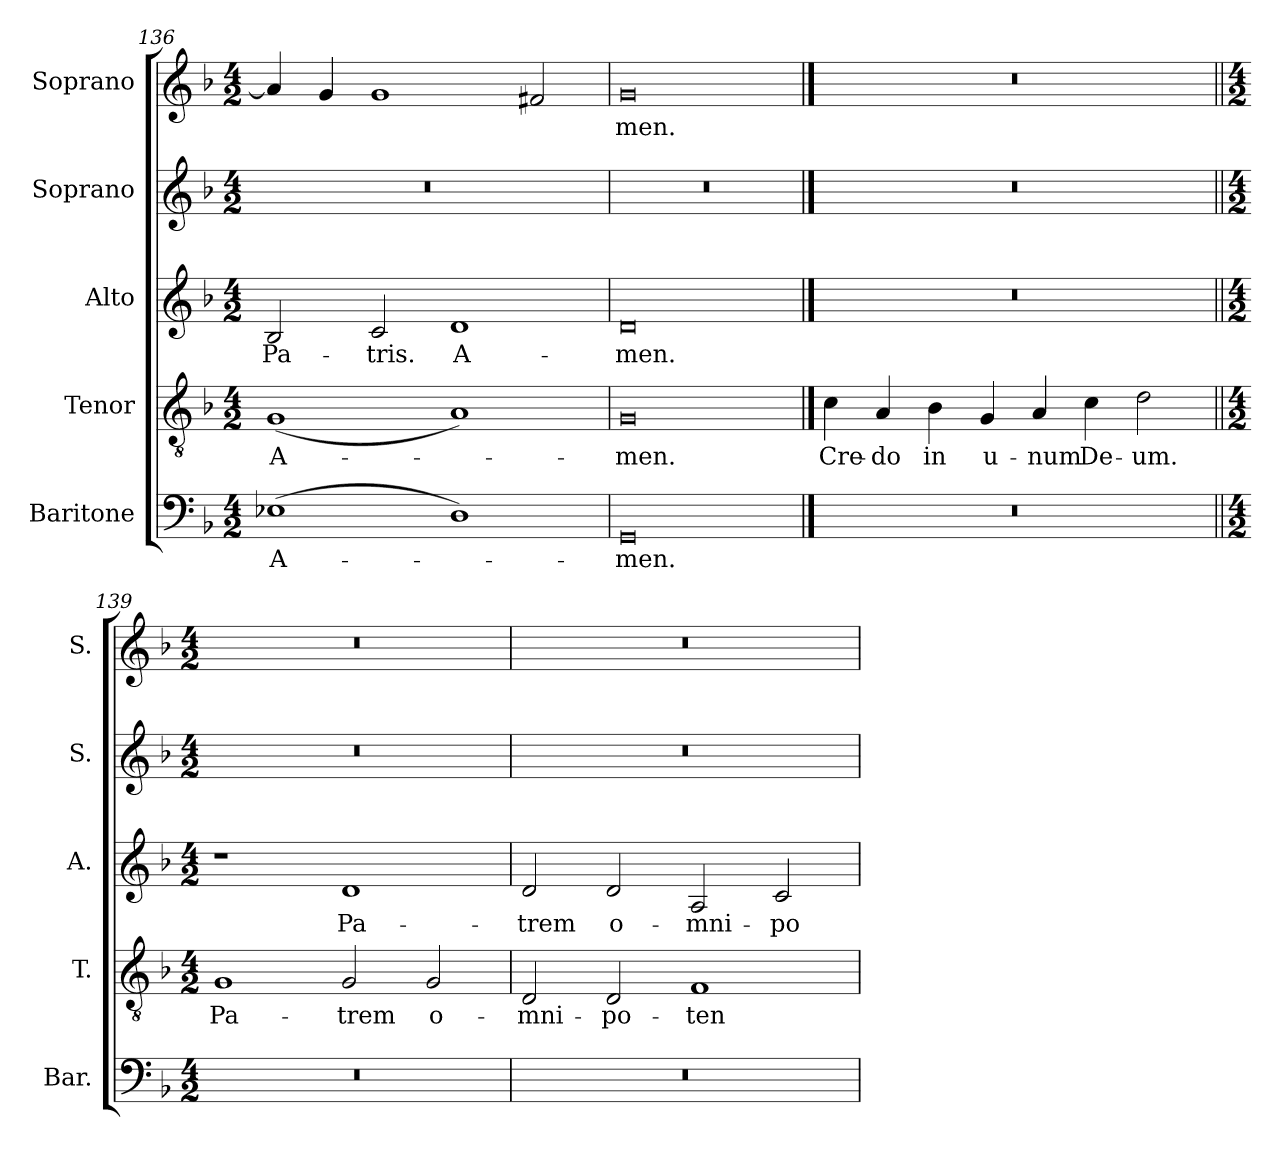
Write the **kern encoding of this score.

**kern	**text	**kern	**text	**kern	**text	**kern	**kern	**text
*part5	*part5	*part4	*part4	*part3	*part3	*part2	*part1	*part1
*staff5	*staff5	*staff4	*staff4	*staff3	*staff3	*staff2	*staff1	*staff1
*I"Baritone	*	*I"Tenor	*	*I"Alto	*	*I"Soprano	*I"Soprano	*
*I'Bar.	*	*I'T.	*	*I'A.	*	*I'S.	*I'S.	*
*clefF4	*	*clefGv2	*	*clefG2	*	*clefG2	*clefG2	*
*	*	*ITrd7c12	*	*	*	*	*	*
*k[b-]	*	*k[b-]	*	*k[b-]	*	*k[b-]	*k[b-]	*
*F:	*	*F:	*	*F:	*	*F:	*F:	*
*M4/2	*	*M4/2	*	*M4/2	*	*M4/2	*M4/2	*
=136	=136	=136	=136	=136	=136	=136	=136	=136
!	!LO:LY:b:color=#000000	!	!	!	!	!	!	!
!	!	!	!LO:LY:b:color=#000000	!	!	!	!	!
!	!	!	!	!	!LO:LY:b:color=#000000	!LO:N:vis=1	!	!
(1E-Xi	A-	(1GGi	A-	2B-i/	Pa-	0r	4ai/]	.
.	.	.	.	.	.	.	4gi/	.
!	!	!	!	!	!LO:LY:b:color=#000000	!	!	!
.	.	.	.	2ci/	-tris.	.	1gi	.
!	!	!	!	!	!LO:LY:b:color=#000000	!	!	!
1Di)	.	1AAi)	.	1di	A-	.	.	.
.	.	.	.	.	.	.	2f#Xi/	.
=137	=137	=137	=137	=137	=137	=137	=137	=137
!	!LO:LY:b:color=#000000	!	!	!	!	!	!	!
!	!	!	!LO:LY:b:color=#000000	!	!	!	!	!
!	!	!	!	!	!LO:LY:b:color=#000000	!LO:N:vis=1	!	!
!	!	!	!	!	!	!	!	!LO:LY:b:color=#000000
0GGi	-men.	0GGi	-men.	0di	-men.	0r	0gi	-men.
!!LO:PB:g=z
==138	==138	==138	==138	==138	==138	==138	==138	==138
!LO:N:vis=1	!	!	!	!	!	!	!	!
!	!	!	!LO:LY:b:color=#000000	!LO:N:vis=1	!	!LO:N:vis=1	!LO:N:vis=1	!
0r	.	4Ci\	Cre-	0r	.	0r	0r	.
!	!	!	!LO:LY:b:color=#000000	!	!	!	!	!
.	.	4AAi/	-do	.	.	.	.	.
!	!	!	!LO:LY:b:color=#000000	!	!	!	!	!
.	.	4BB-i\	in	.	.	.	.	.
!	!	!	!LO:LY:b:color=#000000	!	!	!	!	!
.	.	4GGi/	u-	.	.	.	.	.
!	!	!	!LO:LY:b:color=#000000	!	!	!	!	!
.	.	4AAi/	-num	.	.	.	.	.
!	!	!	!LO:LY:b:color=#000000	!	!	!	!	!
.	.	4Ci\	De-	.	.	.	.	.
!	!	!	!LO:LY:b:color=#000000	!	!	!	!	!
.	.	2Di\	-um.	.	.	.	.	.
=139||	=139||	=139||	=139||	=139||	=139||	=139||	=139||	=139||
*M4/2	*	*M4/2	*	*M4/2	*	*M4/2	*M4/2	*
!LO:N:vis=1	!	!	!	!	!	!	!	!
*	*	*	*	*	*	*	*MM208	*
!	!	!	!LO:LY:b:color=#000000	!	!	!LO:N:vis=1	!LO:N:vis=1	!
0r	.	1GGi	Pa-	1r	.	0r	0r	.
!	!	!	!LO:LY:b:color=#000000	!	!	!	!	!
!	!	!	!	!	!LO:LY:b:color=#000000	!	!	!
.	.	2GGi/	-trem	1di	Pa-	.	.	.
!	!	!	!LO:LY:b:color=#000000	!	!	!	!	!
.	.	2GGi/	o-	.	.	.	.	.
=140	=140	=140	=140	=140	=140	=140	=140	=140
!LO:N:vis=1	!	!	!	!	!	!	!	!
!	!	!	!LO:LY:b:color=#000000	!	!	!	!	!
!	!	!	!	!	!LO:LY:b:color=#000000	!LO:N:vis=1	!LO:N:vis=1	!
0r	.	2DDi/	-mni-	2di/	-trem	0r	0r	.
!	!	!	!LO:LY:b:color=#000000	!	!	!	!	!
!	!	!	!	!	!LO:LY:b:color=#000000	!	!	!
.	.	2DDi/	-po-	2di/	o-	.	.	.
!	!	!	!LO:LY:b:color=#000000	!	!	!	!	!
!	!	!	!	!	!LO:LY:b:color=#000000	!	!	!
.	.	1FFi	-ten-	2Ai/	-mni-	.	.	.
!	!	!	!	!	!LO:LY:b:color=#000000	!	!	!
.	.	.	.	2ci/	-po-	.	.	.
=	=	=	=	=	=	=	=	=
*-	*-	*-	*-	*-	*-	*-	*-	*-
